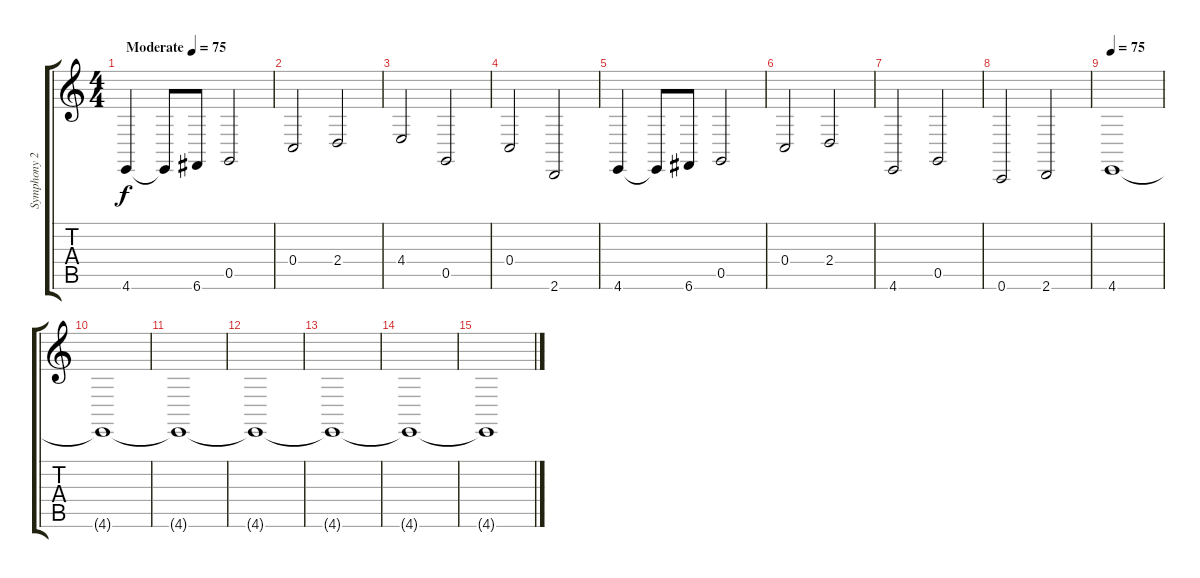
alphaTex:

\track ("Symphony 2" "Symphony 2") {instrument synthstrings1}
\staff {score tabs}
\tuning (D4 A3 F3 C3 G2 C2) {hide}
\ts (4 4)
\tempo (75 "Moderate")
\tempo 70
\tempo (75 "Moderate")
\clef g2
\ks c
4.6.4{dy f instrument synthstrings1} 4.6{t}.8 6.6.8 0.5.2 |
0.4.2 2.4.2 |
4.4.2 0.5.2 |
0.4.2 2.6.2 |
4.6.4 4.6{t}.8 6.6.8 0.5.2 |
0.4.2 2.4.2 |
4.6.2 0.5.2 |
0.6.2 2.6.2 |
\tempo 75
4.6.1 |
4.6{t}.1 |
4.6{t}.1 |
4.6{t}.1 |
4.6{t}.1 |
4.6{t}.1{volume 0} |
4.6{t}.1
